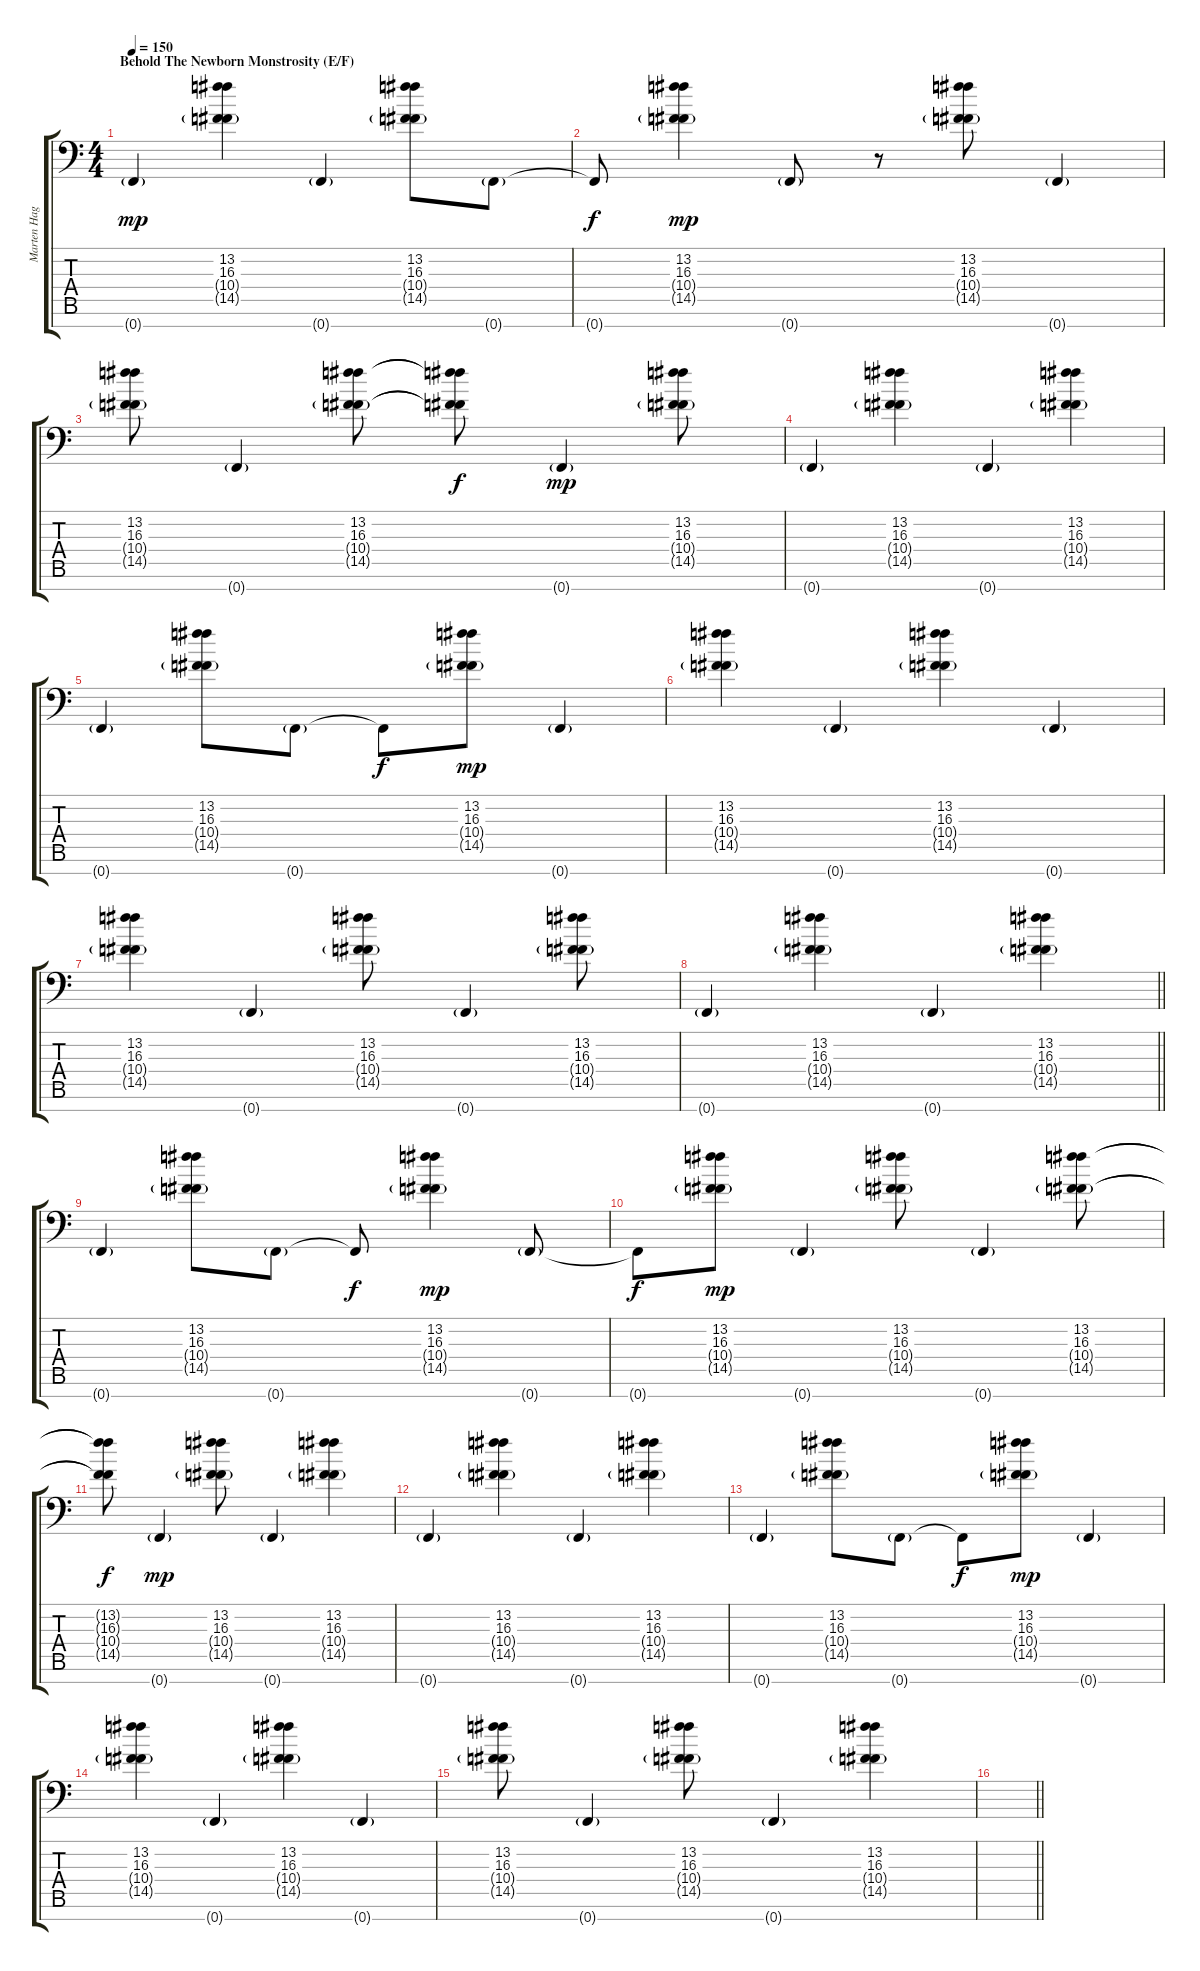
\track ("Marten Hagstrom (8 string Guitar in F)" "Marten Hag") {instrument overdrivenguitar}
\staff {score tabs}
\tuning (Bb3 F3 Db3 Ab2 Eb2 B1 F1) {hide}
\ts (4 4)
\section ("" "Behold The Newborn Monstrosity (E/F)")
\tempo 150
\clef f4
\ks c
0.7{g}.4{dy mp volume 7 balance 8} (13.2 16.3 10.4{g} 14.5{g}).4 0.7{g}.4 (13.2 16.3 10.4{g} 14.5{g}).8 0.7{g}.8 |
0.7{t}.8{dy f} (13.2 16.3 10.4{g} 14.5{g}).4{dy mp} 0.7{g}.8 r.8 (13.2 16.3 10.4{g} 14.5{g}).8 0.7{g}.4 |
(13.2 16.3 10.4{g} 14.5{g}).8 0.7{g}.4 (13.2 16.3 10.4{g} 14.5{g}).8 (13.2{t} 16.3{t} 10.4{t} 14.5{t}).8{dy f} 0.7{g}.4{dy mp} (13.2 16.3 10.4{g} 14.5{g}).8 |
0.7{g}.4 (13.2 16.3 10.4{g} 14.5{g}).4 0.7{g}.4 (13.2 16.3 10.4{g} 14.5{g}).4 |
0.7{g}.4 (13.2 16.3 10.4{g} 14.5{g}).8 0.7{g}.8 0.7{t}.8{dy f} (13.2 16.3 10.4{g} 14.5{g}).8{dy mp} 0.7{g}.4 |
(13.2 16.3 10.4{g} 14.5{g}).4 0.7{g}.4 (13.2 16.3 10.4{g} 14.5{g}).4 0.7{g}.4 |
(13.2 16.3 10.4{g} 14.5{g}).4 0.7{g}.4 (13.2 16.3 10.4{g} 14.5{g}).8 0.7{g}.4 (13.2 16.3 10.4{g} 14.5{g}).8 |
\barLineRight lightlight
0.7{g}.4 (13.2 16.3 10.4{g} 14.5{g}).4 0.7{g}.4 (13.2 16.3 10.4{g} 14.5{g}).4 |
0.7{g}.4 (13.2 16.3 10.4{g} 14.5{g}).8 0.7{g}.8 0.7{t}.8{dy f} (13.2 16.3 10.4{g} 14.5{g}).4{dy mp} 0.7{g}.8 |
0.7{t}.8{dy f} (13.2 16.3 10.4{g} 14.5{g}).8{dy mp} 0.7{g}.4 (13.2 16.3 10.4{g} 14.5{g}).8 0.7{g}.4 (13.2 16.3 10.4{g} 14.5{g}).8 |
(13.2{t} 16.3{t} 10.4{t} 14.5{t}).8{dy f} 0.7{g}.4{dy mp} (13.2 16.3 10.4{g} 14.5{g}).8 0.7{g}.4 (13.2 16.3 10.4{g} 14.5{g}).4 |
0.7{g}.4 (13.2 16.3 10.4{g} 14.5{g}).4 0.7{g}.4 (13.2 16.3 10.4{g} 14.5{g}).4 |
0.7{g}.4 (13.2 16.3 10.4{g} 14.5{g}).8 0.7{g}.8 0.7{t}.8{dy f} (13.2 16.3 10.4{g} 14.5{g}).8{dy mp} 0.7{g}.4 |
(13.2 16.3 10.4{g} 14.5{g}).4 0.7{g}.4 (13.2 16.3 10.4{g} 14.5{g}).4 0.7{g}.4 |
(13.2 16.3 10.4{g} 14.5{g}).8 0.7{g}.4 (13.2 16.3 10.4{g} 14.5{g}).8 0.7{g}.4 (13.2 16.3 10.4{g} 14.5{g}).4 |
\barLineRight lightlight
